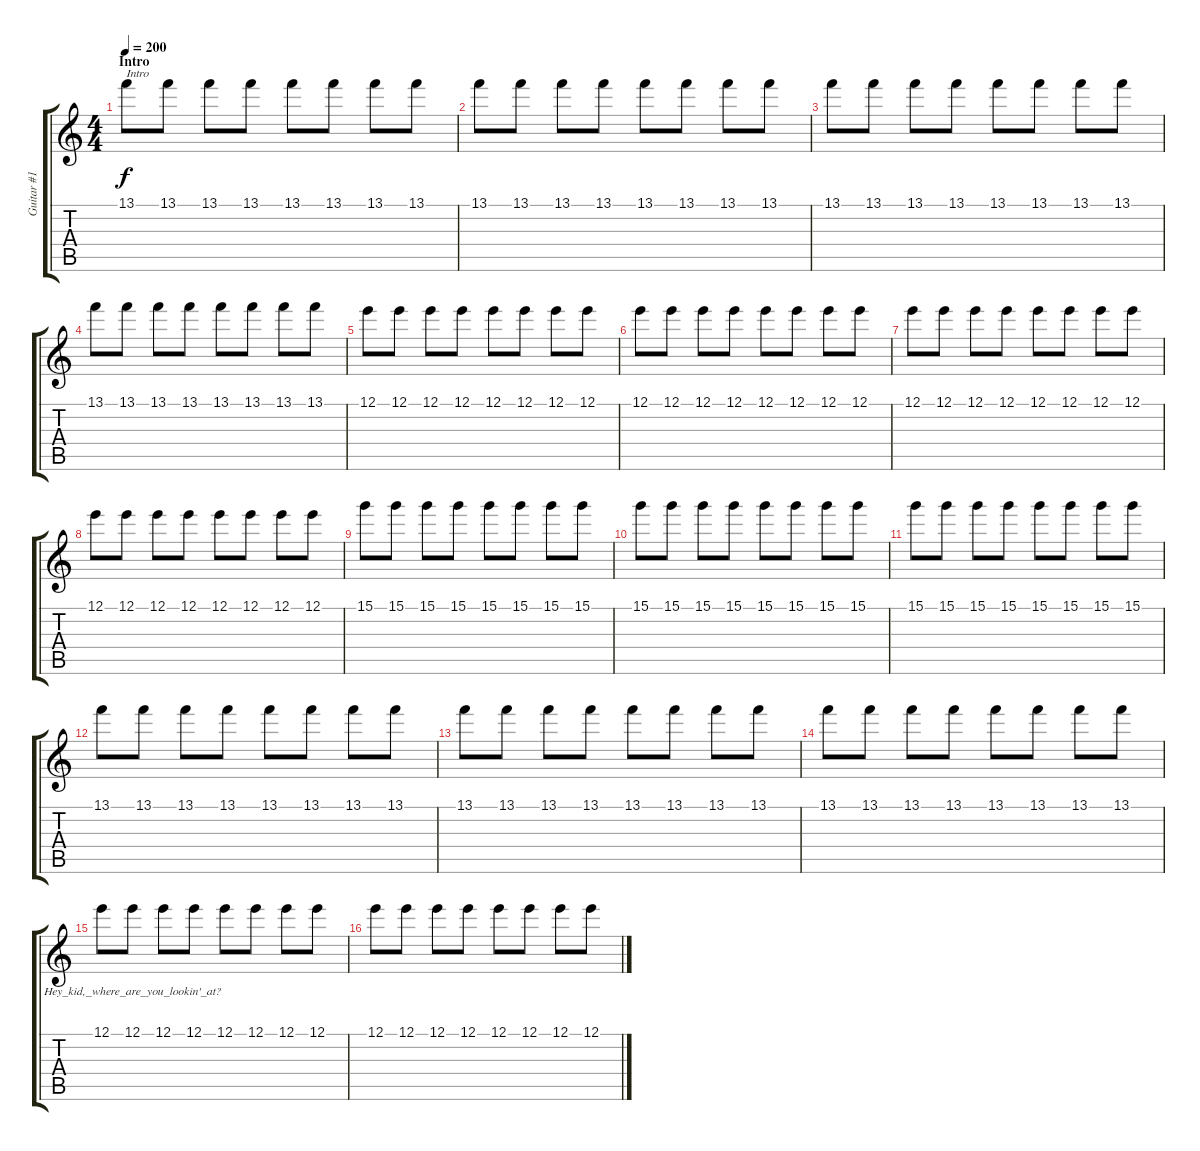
\track ("Guitar #1" "Guitar #1") {instrument electricguitarclean}
\staff {score tabs}
\tuning (E4 B3 G3 D3 A2 D2) {hide}
\ts (4 4)
\section ("" "Intro")
\tempo 200
\clef g2
\ks c
13.1.8{txt "Intro" dy f instrument electricguitarclean} 13.1.8 13.1.8 13.1.8 13.1.8 13.1.8 13.1.8 13.1.8 |
13.1.8 13.1.8 13.1.8 13.1.8 13.1.8 13.1.8 13.1.8 13.1.8 |
13.1.8 13.1.8 13.1.8 13.1.8 13.1.8 13.1.8 13.1.8 13.1.8 |
13.1.8 13.1.8 13.1.8 13.1.8 13.1.8 13.1.8 13.1.8 13.1.8 |
12.1.8 12.1.8 12.1.8 12.1.8 12.1.8 12.1.8 12.1.8 12.1.8 |
12.1.8 12.1.8 12.1.8 12.1.8 12.1.8 12.1.8 12.1.8 12.1.8 |
12.1.8 12.1.8 12.1.8 12.1.8 12.1.8 12.1.8 12.1.8 12.1.8 |
12.1.8 12.1.8 12.1.8 12.1.8 12.1.8 12.1.8 12.1.8 12.1.8 |
15.1.8 15.1.8 15.1.8 15.1.8 15.1.8 15.1.8 15.1.8 15.1.8 |
15.1.8 15.1.8 15.1.8 15.1.8 15.1.8 15.1.8 15.1.8 15.1.8 |
15.1.8 15.1.8 15.1.8 15.1.8 15.1.8 15.1.8 15.1.8 15.1.8 |
13.1.8 13.1.8 13.1.8 13.1.8 13.1.8 13.1.8 13.1.8 13.1.8 |
13.1.8 13.1.8 13.1.8 13.1.8 13.1.8 13.1.8 13.1.8 13.1.8 |
13.1.8 13.1.8 13.1.8 13.1.8 13.1.8 13.1.8 13.1.8 13.1.8 |
12.1.8{lyrics (0 "") lyrics (1 "") lyrics (2 "") lyrics (3 "") lyrics (4 "")} 12.1.8{lyrics (0 "Hey_kid,_where_are_you_lookin'_at?") lyrics (1 "") lyrics (2 "") lyrics (3 "") lyrics (4 "")} 12.1.8{lyrics (0 "") lyrics (1 "") lyrics (2 "") lyrics (3 "") lyrics (4 "")} 12.1.8{lyrics (0 "") lyrics (1 "") lyrics (2 "") lyrics (3 "") lyrics (4 "")} 12.1.8{lyrics (0 "") lyrics (1 "") lyrics (2 "") lyrics (3 "") lyrics (4 "")} 12.1.8{lyrics (0 "") lyrics (1 "") lyrics (2 "") lyrics (3 "") lyrics (4 "")} 12.1.8{lyrics (0 "") lyrics (1 "") lyrics (2 "") lyrics (3 "") lyrics (4 "")} 12.1.8{lyrics (0 "") lyrics (1 "") lyrics (2 "") lyrics (3 "") lyrics (4 "")} |
12.1.8{lyrics (0 "") lyrics (1 "") lyrics (2 "") lyrics (3 "") lyrics (4 "")} 12.1.8{lyrics (0 "") lyrics (1 "") lyrics (2 "") lyrics (3 "") lyrics (4 "")} 12.1.8{lyrics (0 "") lyrics (1 "") lyrics (2 "") lyrics (3 "") lyrics (4 "")} 12.1.8{lyrics (0 "") lyrics (1 "") lyrics (2 "") lyrics (3 "") lyrics (4 "")} 12.1.8{lyrics (0 "") lyrics (1 "") lyrics (2 "") lyrics (3 "") lyrics (4 "")} 12.1.8{lyrics (0 "") lyrics (1 "") lyrics (2 "") lyrics (3 "") lyrics (4 "")} 12.1.8{lyrics (0 "") lyrics (1 "") lyrics (2 "") lyrics (3 "") lyrics (4 "")} 12.1.8{lyrics (0 "") lyrics (1 "") lyrics (2 "") lyrics (3 "") lyrics (4 "")}
